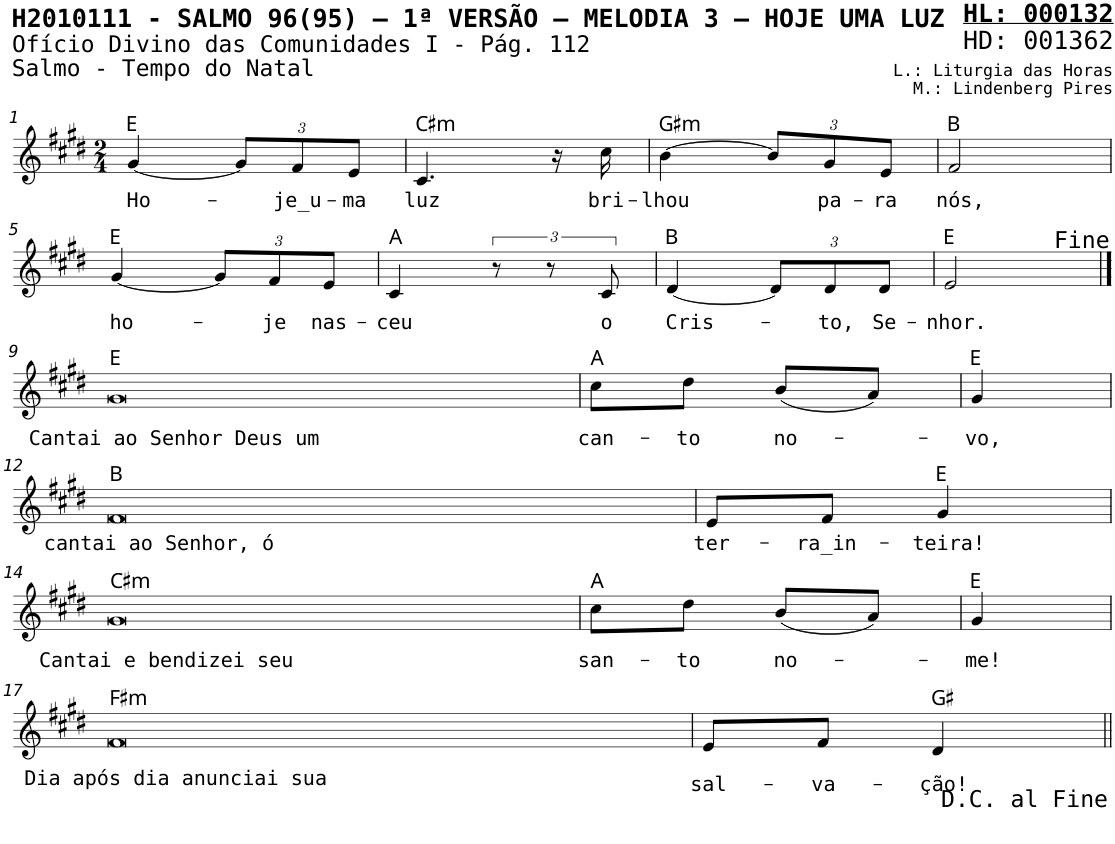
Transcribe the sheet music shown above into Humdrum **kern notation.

**kern	**text	**harte
*part1	*part1	*part1
*staff1	*staff1	*
*I"Voz	*	*
*I'V	*	*
*stria5	*	*
*clefG2	*	*
*k[f#c#g#d#]	*	*
*M2/4	*	*
=1	=1	=1
!	!LO:LY:b	!
[4g#/	Ho-	E:maj
*Xbrackettup	*	*
12g#/L]	.	.
!	!LO:LY:b	!
12f#/	-je_u-	.
!	!LO:LY:b	!
12e/J	-ma	.
=2	=2	=2
!	!LO:LY:b	!LO:H:kt=m
4.c#/	luz	C#:min
16r	.	.
!	!LO:LY:b	!
16cc#\	bri-	.
=3	=3	=3
!	!LO:LY:b	!LO:H:kt=m
[4b\	-lhou	G#:min
12b/L]	.	.
!	!LO:LY:b	!
12g#/	pa-	.
!	!LO:LY:b	!
12e/J	-ra	.
=4	=4	=4
!	!LO:LY:b	!
2f#/	nós,	B:maj
!!LO:LB:g=z
=5	=5	=5
!	!LO:LY:b	!
[4g#/	ho-	E:maj
12g#/L]	.	.
!	!LO:LY:b	!
12f#/	-je	.
!	!LO:LY:b	!
12e/J	nas-	.
=6	=6	=6
!	!LO:LY:b	!
4c#/	-ceu	A:maj
*brackettup	*	*
12r	.	.
12r	.	.
!	!LO:LY:b	!
12c#/	o	.
=7	=7	=7
!	!LO:LY:b	!
[4d#/	Cris-	B:maj
*Xbrackettup	*	*
12d#/L]	.	.
!	!LO:LY:b	!
12d#/	-to,	.
!	!LO:LY:b	!
12d#/J	Se-	.
=8	=8	=8
!	!LO:LY:b	!
2e/	-nhor.	E:maj
!!LO:LB:g=z
==9	==9	==9
!	!LO:LY:b	!
[2g#	Cantai ao Senhor Deus um	E:maj
=10	=10	=10
!	!LO:LY:b	!
8cc#\L	can-	A:maj
2g#_	.	.
!	!LO:LY:b	!
8dd#\J	-to	.
!	!LO:LY:b	!
(8b/L	no-	.
8a/J)	.	.
=11	=11	=11
!	!LO:LY:b	!
4g#/	-vo,	E:maj
2g#_	.	.
!!LO:LB:g=z
=12	=12	=12
!	!LO:LY:b	!
[2f#	cantai ao Senhor, ó	B:maj
2g#]	.	.
=13	=13	=13
!	!LO:LY:b	!
*^	*	*
8e/L	4ryy	ter-	.
2f#_	.	.	.
.	2.ryy	.	E:maj
!	!	!LO:LY:b	!
8f#/J	.	-ra_in-	.
!	!	!LO:LY:b	!
4g#/	.	-teira!	.
!!LO:LB:g=z	!!
=14	=14	=14	=14
!	!	!LO:LY:b	!LO:H:kt=m
*v	*v	*	*
[2g#	Cantai e bendizei seu	C#:min
2f#_	.	.
=15	=15	=15
!	!LO:LY:b	!
8cc#\L	san-	A:maj
2g#_	.	.
2f#]	.	.
!	!LO:LY:b	!
8dd#\J	-to	.
!	!LO:LY:b	!
(8b/L	no-	.
8a/J)	.	.
=16	=16	=16
!	!LO:LY:b	!
4g#/	-me!	E:maj
2g#_	.	.
!!LO:LB:g=z
=17	=17	=17
!	!LO:LY:b	!LO:H:kt=m
[2f#	Dia após dia anunciai sua	F#:min
2g#]	.	.
=18	=18	=18
!	!LO:LY:b	!
*^	*	*
8e/L	4ryy	sal-	.
2f#_	.	.	.
.	2.ryy	.	G#:maj
!	!	!LO:LY:b	!
8f#/J	.	-va-	.
!	!	!LO:LY:b	!
4d#/	.	-ção!	.
*v	*v	*	*
=19||	=19||	=19||
2f#_	.	.
=20	=20	=20
2f#]	.	.
=	=	=
*-	*-	*-
